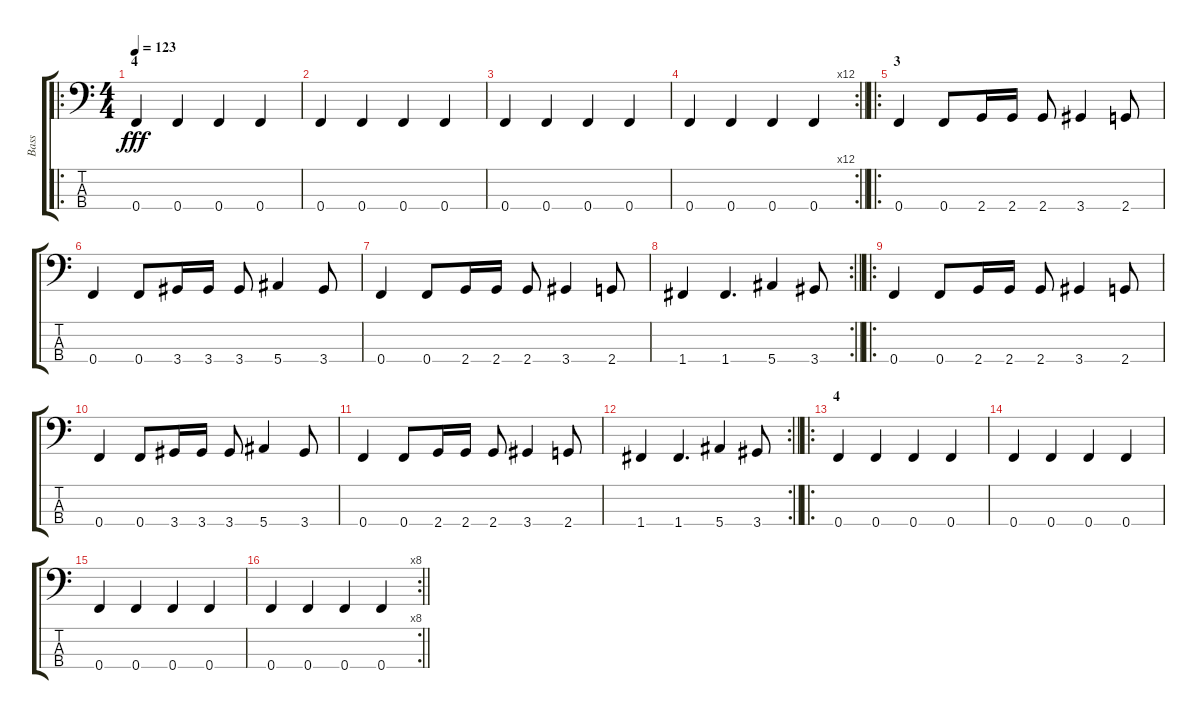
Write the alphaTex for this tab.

\track ("Bass" "Bass") {instrument electricbassfinger}
\staff {score tabs}
\tuning (Ab2 Eb2 Bb1 F1) {hide}
\ro
\ts (4 4)
\section ("" "4")
\tempo 123
\clef f4
\ks c
0.4.4{dy fff} 0.4.4 0.4.4 0.4.4 |
0.4.4 0.4.4 0.4.4 0.4.4 |
0.4.4 0.4.4 0.4.4 0.4.4 |
\rc 12
\barLineRight lightlight
0.4.4 0.4.4 0.4.4 0.4.4 |
\ro
\section ("" "3")
0.4.4 0.4.8 2.4.16 2.4.16 2.4.8 3.4.4 2.4.8 |
0.4.4 0.4.8 3.4.16 3.4.16 3.4.8 5.4.4 3.4.8 |
0.4.4 0.4.8 2.4.16 2.4.16 2.4.8 3.4.4 2.4.8 |
\rc 2
\barLineRight lightlight
1.4.4 1.4.4{d} 5.4.4 3.4.8 |
\ro
\section ("" "")
0.4.4 0.4.8 2.4.16 2.4.16 2.4.8 3.4.4 2.4.8 |
0.4.4 0.4.8 3.4.16 3.4.16 3.4.8 5.4.4 3.4.8 |
0.4.4 0.4.8 2.4.16 2.4.16 2.4.8 3.4.4 2.4.8 |
\rc 2
\barLineRight lightlight
1.4.4 1.4.4{d} 5.4.4 3.4.8 |
\ro
\section ("" "4")
0.4.4 0.4.4 0.4.4 0.4.4 |
0.4.4 0.4.4 0.4.4 0.4.4 |
0.4.4 0.4.4 0.4.4 0.4.4 |
\rc 8
\barLineRight lightlight
0.4.4 0.4.4 0.4.4 0.4.4
